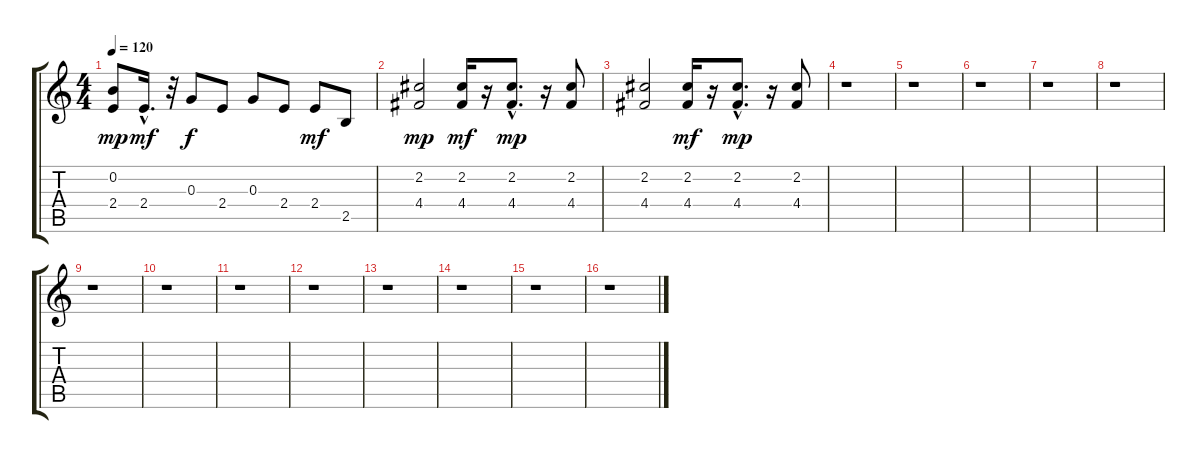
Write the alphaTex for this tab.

\track "" {instrument distortionguitar}
\staff {score tabs}
\tuning (E4 B3 G3 D3 A2 E2) {hide}
\ts (4 4)
\tempo 120
\clef g2
\ks c
(0.2 2.4).8{dy mp} 2.4{hac}.16{d dy mf} r.32 0.3.8{dy f} 2.4.8 0.3.8 2.4.8 2.4.8{dy mf} 2.5.8 |
(2.2 4.4).2{dy mp} (2.2 4.4).16{dy mf} r.16 (2.2{hac} 4.4{hac}).8{d dy mp} r.16 (2.2 4.4).8 |
(2.2 4.4).2 (2.2 4.4).16{dy mf} r.16 (2.2{hac} 4.4{hac}).8{d dy mp} r.16 (2.2 4.4).8 |
r.1 |
r.1 |
r.1 |
r.1 |
r.1 |
r.1 |
r.1 |
r.1 |
r.1 |
r.1 |
r.1 |
r.1 |
r.1
